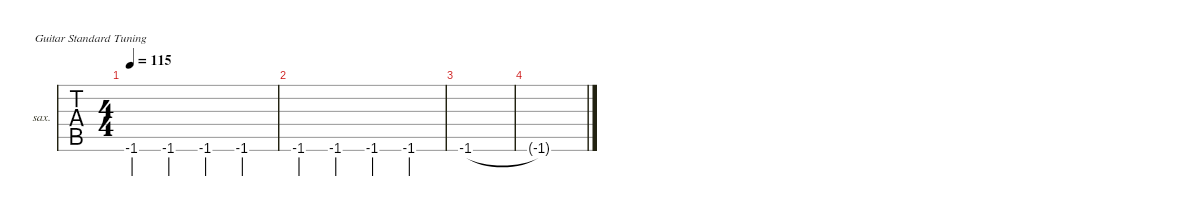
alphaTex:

\defaultSystemsLayout 4
\hideDynamics
\bracketExtendMode nobrackets
\firstSystemTrackNameOrientation horizontal
\otherSystemsTrackNameOrientation horizontal
\track ("Saxophone  Alto" "sax.") {instrument altosax}
\staff {tabs}
\tuning (E4 B3 G3 D3 A2 E2)
\displaytranspose 9
\ts (4 4)
\tempo 115
\clef f4
\ks c
-1.6.4{dy mf beam Up} -1.6.4{beam Up} -1.6.4{beam Up} -1.6.4{beam Up} |
-1.6.4{dy f beam Up} -1.6.4{beam Up} -1.6.4{beam Up} -1.6.4{beam Up} |
-1.6.1{beam Up} |
-1.6{t}.1{dy p beam Up}
